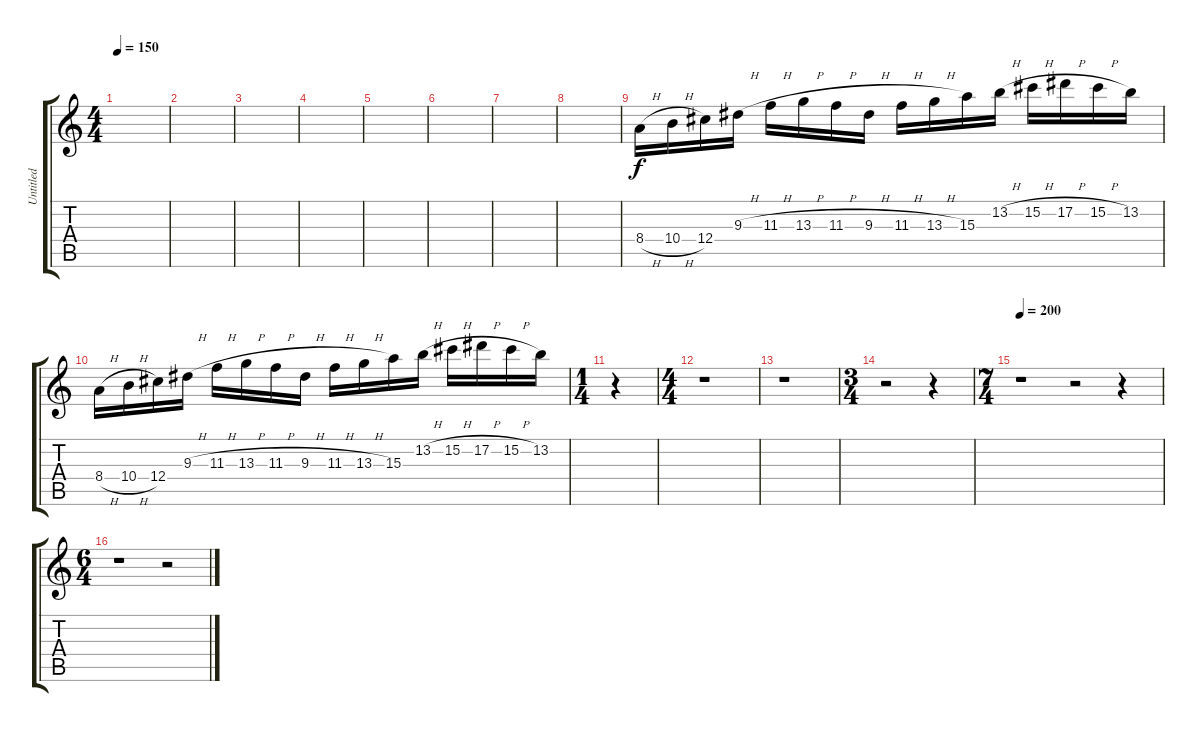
\track ("Untitled" "Untitled") {instrument overdrivenguitar}
\staff {score tabs}
\tuning (Eb4 Bb3 Gb3 Db3 Ab2 Eb2) {hide}
\ts (4 4)
\tempo 150
\clef g2
\ks c
|
|
|
|
|
|
|
|
8.4{h}.16 10.4{h}.16 12.4.16 9.3{h}.16 11.3{h}.16 13.3{h}.16 11.3{h}.16 9.3{h}.16 11.3{h}.16 13.3{h}.16 15.3.16 13.2{h}.16 15.2{h}.16 17.2{h}.16 15.2{h}.16 13.2.16 |
8.4{h}.16 10.4{h}.16 12.4.16 9.3{h}.16 11.3{h}.16 13.3{h}.16 11.3{h}.16 9.3{h}.16 11.3{h}.16 13.3{h}.16 15.3.16 13.2{h}.16 15.2{h}.16 17.2{h}.16 15.2{h}.16 13.2.16 |
\ts (1 4)
r.4 |
\ts (4 4)
r.1 |
r.1 |
\ts (3 4)
r.2 r.4 |
\ts (7 4)
\tempo 200
r.1 r.2 r.4 |
\ts (6 4)
r.1 r.2
